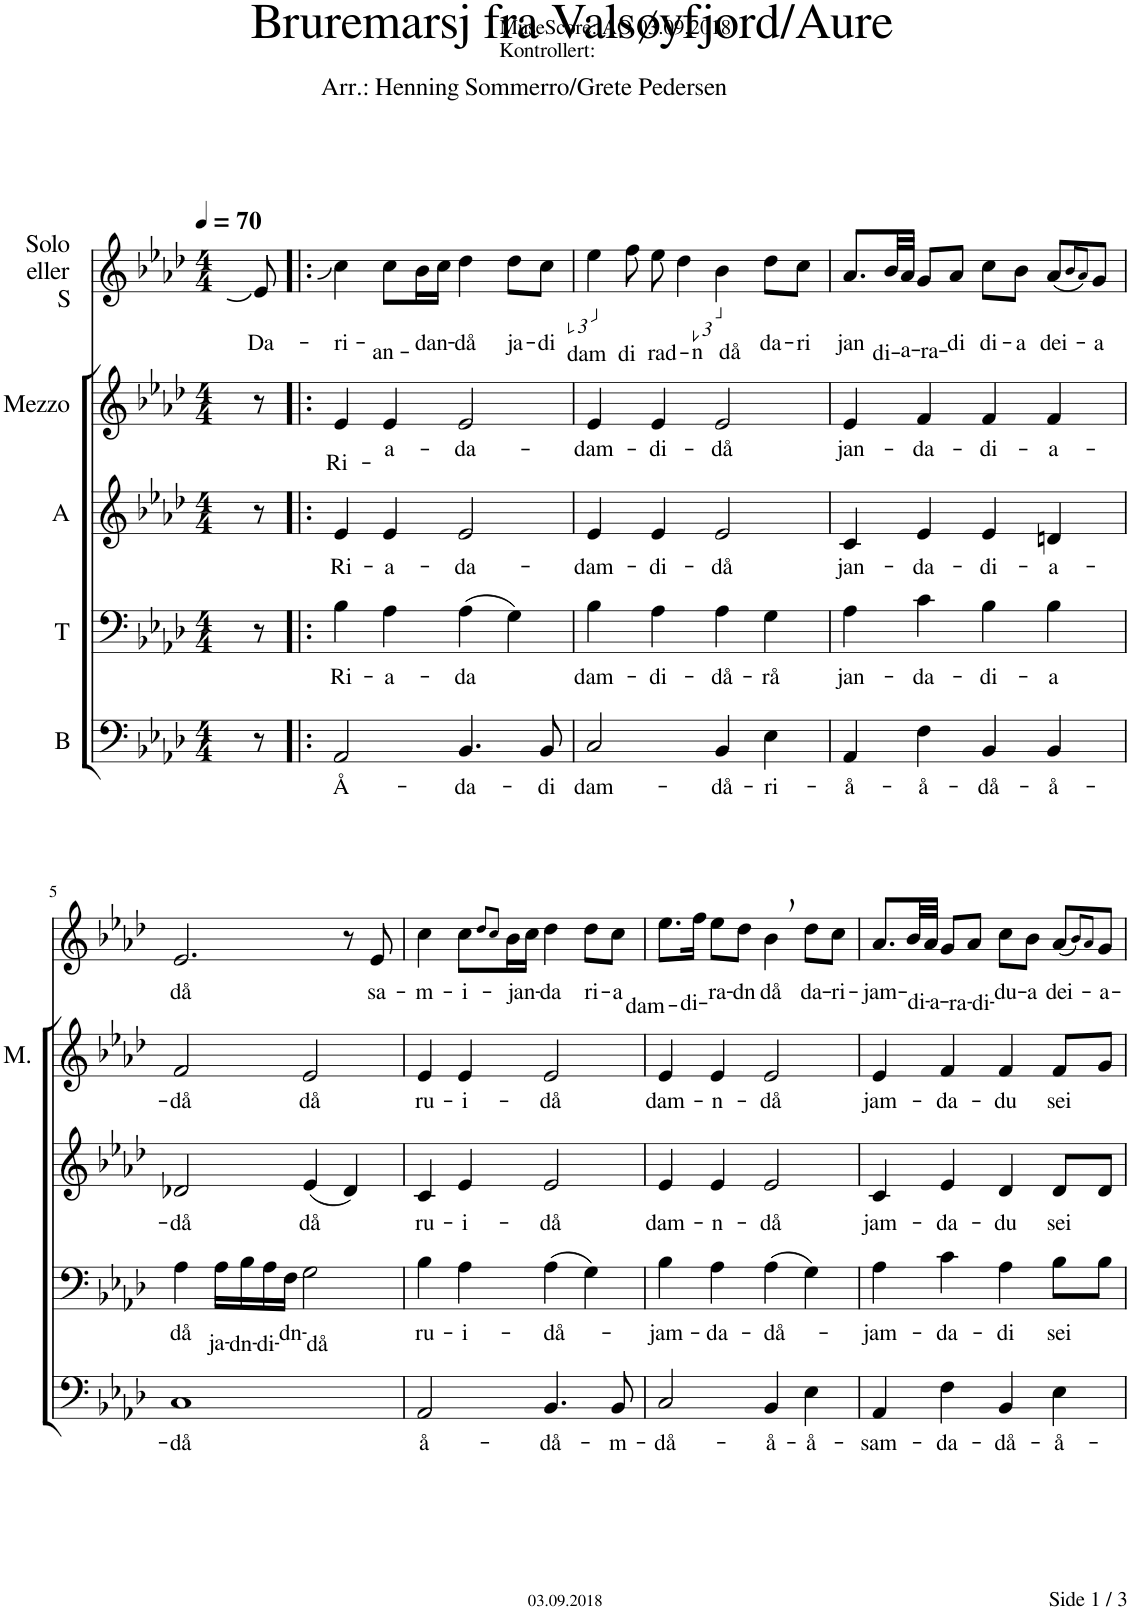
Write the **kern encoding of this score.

**kern	**text	**kern	**text	**kern	**text	**kern	**text	**kern	**text
*part5	*part5	*part4	*part4	*part3	*part3	*part2	*part2	*part1	*part1
*staff5	*staff5	*staff4	*staff4	*staff3	*staff3	*staff2	*staff2	*staff1	*staff1
*I"B	*	*I"T	*	*I"A	*	*I"Mezzo	*	*I"Solo eller S	*
*I'B	*	*I'T	*	*I'A	*	*I'M.	*	*	*
*clefF4	*	*clefF4	*	*clefG2	*	*clefG2	*	*clefG2	*
*k[b-e-a-d-]	*	*k[b-e-a-d-]	*	*k[b-e-a-d-]	*	*k[b-e-a-d-]	*	*k[b-e-a-d-]	*
*M4/4	*	*M4/4	*	*M4/4	*	*M4/4	*	*M4/4	*
*MM70	*	*MM70	*	*MM70	*	*MM70	*	*MM70	*
=1	=1	=1	=1	=1	=1	=1	=1	=1	=1
!	!	!	!	!	!	!	!	!	!LO:LY:b
8r	.	8r	.	8r	.	8r	.	8e-/	Da-
=2!|:	=2!|:	=2!|:	=2!|:	=2!|:	=2!|:	=2!|:	=2!|:	=2!|:	=2!|:
!	!LO:LY:b	!	!LO:LY:b	!	!LO:LY:b	!	!LO:LY:b	!	!LO:LY:b
2AA-/	Å-	4B-\	Ri-	4e-/	Ri-	4e-/	Ri-	4cc\	-ri-
!	!	!	!LO:LY:b	!	!LO:LY:b	!	!LO:LY:b	!	!LO:LY:b
.	.	4A-\	-a-	4e-/	-a-	4e-/	-a-	8cc\L	-an-
!	!	!	!	!	!	!	!	!	!LO:LY:b
.	.	.	.	.	.	.	.	16b-\L	-dan-
.	.	.	.	.	.	.	.	16cc\JJ	.
!	!LO:LY:b	!	!LO:LY:b	!	!LO:LY:b	!	!LO:LY:b	!	!LO:LY:b
4.BB-/	-da-	(4A-\	-da	2e-/	-da-	2e-/	-da-	4dd-\	-då
!	!	!	!	!	!	!	!	!	!LO:LY:b
.	.	4G\)	.	.	.	.	.	8dd-\L	ja-
!	!LO:LY:b	!	!	!	!	!	!	!	!LO:LY:b
8BB-/	-di	.	.	.	.	.	.	8cc\J	-di
=3	=3	=3	=3	=3	=3	=3	=3	=3	=3
!	!LO:LY:b	!	!LO:LY:b	!	!LO:LY:b	!	!LO:LY:b	!	!LO:LY:b
2C/	dam-	4B-\	dam-	4e-/	-dam-	4e-/	-dam-	6ee-\	dam
!	!	!	!	!	!	!	!	!	!LO:LY:b
.	.	.	.	.	.	.	.	12ff\	di
!	!	!	!LO:LY:b	!	!LO:LY:b	!	!LO:LY:b	!	!LO:LY:b
.	.	4A-\	-di-	4e-/	-di-	4e-/	-di-	12ee-\	rad-
!	!	!	!	!	!	!	!	!	!LO:LY:b
.	.	.	.	.	.	.	.	6dd-\	-n
!	!LO:LY:b	!	!LO:LY:b	!	!LO:LY:b	!	!LO:LY:b	!	!LO:LY:b
4BB-/	-då-	4A-\	-då-	2e-/	-då	2e-/	-då	4b-\	då
!	!LO:LY:b	!	!LO:LY:b	!	!	!	!	!	!LO:LY:b
4E-\	-ri-	4G\	-rå	.	.	.	.	8dd-\L	da-
!	!	!	!	!	!	!	!	!	!LO:LY:b
.	.	.	.	.	.	.	.	8cc\J	-ri
=4	=4	=4	=4	=4	=4	=4	=4	=4	=4
!	!LO:LY:b	!	!LO:LY:b	!	!LO:LY:b	!	!LO:LY:b	!	!LO:LY:b
4AA-/	-å-	4A-\	jan-	4c/	jan-	4e-/	jan-	8.a-/L	jan
!	!	!	!	!	!	!	!	!	!LO:LY:b
.	.	.	.	.	.	.	.	32b-/LL	di-
!	!	!	!	!	!	!	!	!	!LO:LY:b
.	.	.	.	.	.	.	.	32a-/JJJ	-a-
!	!LO:LY:b	!	!LO:LY:b	!	!LO:LY:b	!	!LO:LY:b	!	!LO:LY:b
4F\	-å-	4c\	-da-	4e-/	-da-	4f/	-da-	8g/L	-ra-
!	!	!	!	!	!	!	!	!	!LO:LY:b
.	.	.	.	.	.	.	.	8a-/J	-di
!	!LO:LY:b	!	!LO:LY:b	!	!LO:LY:b	!	!LO:LY:b	!	!LO:LY:b
4BB-/	-då-	4B-\	-di-	4e-/	-di-	4f/	-di-	8cc\L	di-
!	!	!	!	!	!	!	!	!	!LO:LY:b
.	.	.	.	.	.	.	.	8b-\J	-a
!	!LO:LY:b	!	!LO:LY:b	!	!LO:LY:b	!	!LO:LY:b	!	!LO:LY:b
4BB-/	-å-	4B-\	-a	4dn/	-a-	4f/	-a-	(8a-/L	dei-
.	.	.	.	.	.	.	.	8qb-/L	.
.	.	.	.	.	.	.	.	8qa-/J)	.
!	!	!	!	!	!	!	!	!	!LO:LY:b
.	.	.	.	.	.	.	.	8g/J	-a
!!LO:LB:g=z
=5	=5	=5	=5	=5	=5	=5	=5	=5	=5
!	!LO:LY:b	!	!LO:LY:b	!	!LO:LY:b	!	!LO:LY:b	!	!LO:LY:b
1C	-då	4A-\	då	2d-X/	-då	2f/	-då	2.e-/	då
!	!	!	!LO:LY:b	!	!	!	!	!	!
.	.	16A-\LL	ja-	.	.	.	.	.	.
!	!	!	!LO:LY:b	!	!	!	!	!	!
.	.	16B-\	-dn-	.	.	.	.	.	.
!	!	!	!LO:LY:b	!	!	!	!	!	!
.	.	16A-\	-di-	.	.	.	.	.	.
!	!	!	!LO:LY:b	!	!	!	!	!	!
.	.	16F\JJ	-dn-	.	.	.	.	.	.
!	!	!	!LO:LY:b	!	!LO:LY:b	!	!LO:LY:b	!	!
.	.	2G\	-då	(4e-/	då	2e-/	då	.	.
.	.	.	.	4d-/)	.	.	.	8r	.
!	!	!	!	!	!	!	!	!	!LO:LY:b
.	.	.	.	.	.	.	.	8e-/	sa-
=6	=6	=6	=6	=6	=6	=6	=6	=6	=6
!	!LO:LY:b	!	!LO:LY:b	!	!LO:LY:b	!	!LO:LY:b	!	!LO:LY:b
2AA-/	å-	4B-\	ru-	4c/	ru-	4e-/	ru-	4cc\	-m-
!	!	!	!LO:LY:b	!	!LO:LY:b	!	!LO:LY:b	!	!LO:LY:b
.	.	4A-\	-i-	4e-/	-i-	4e-/	-i-	8cc\L	-i-
.	.	.	.	.	.	.	.	8qdd-/L	.
.	.	.	.	.	.	.	.	8qcc/J	.
!	!	!	!	!	!	!	!	!	!LO:LY:b
.	.	.	.	.	.	.	.	16b-\L	-jan-
.	.	.	.	.	.	.	.	16cc\JJ	.
!	!LO:LY:b	!	!LO:LY:b	!	!LO:LY:b	!	!LO:LY:b	!	!LO:LY:b
4.BB-/	-då-	(4A-\	-då-	2e-/	-då	2e-/	-då	4dd-\	-da
!	!	!	!	!	!	!	!	!	!LO:LY:b
.	.	4G\)	.	.	.	.	.	8dd-\L	ri-
!	!LO:LY:b	!	!	!	!	!	!	!	!LO:LY:b
8BB-/	-m-	.	.	.	.	.	.	8cc\J	-a
=7	=7	=7	=7	=7	=7	=7	=7	=7	=7
!	!LO:LY:b	!	!LO:LY:b	!	!LO:LY:b	!	!LO:LY:b	!	!LO:LY:b
2C/	-då-	4B-\	-jam-	4e-/	dam-	4e-/	dam-	8.ee-\L	dam-
!	!	!	!	!	!	!	!	!	!LO:LY:b
.	.	.	.	.	.	.	.	16ff\Jk	-di-
!	!	!	!LO:LY:b	!	!LO:LY:b	!	!LO:LY:b	!	!LO:LY:b
.	.	4A-\	-da-	4e-/	-n-	4e-/	-n-	8ee-\L	-ra-
!	!	!	!	!	!	!	!	!	!LO:LY:b
.	.	.	.	.	.	.	.	8dd-\J	-dn
!	!LO:LY:b	!	!LO:LY:b	!	!LO:LY:b	!	!LO:LY:b	!	!LO:LY:b
4BB-/	-å-	(4A-\	-då-	2e-/	-då	2e-/	-då	4b-,\	då
!	!LO:LY:b	!	!	!	!	!	!	!	!LO:LY:b
4E-\	-å-	4G\)	.	.	.	.	.	8dd-\L	da-
!	!	!	!	!	!	!	!	!	!LO:LY:b
.	.	.	.	.	.	.	.	8cc\J	-ri-
=8	=8	=8	=8	=8	=8	=8	=8	=8	=8
!	!LO:LY:b	!	!LO:LY:b	!	!LO:LY:b	!	!LO:LY:b	!	!LO:LY:b
4AA-/	-sam-	4A-\	-jam-	4c/	jam-	4e-/	jam-	8.a-/L	-jam-
!	!	!	!	!	!	!	!	!	!LO:LY:b
.	.	.	.	.	.	.	.	32b-/LL	-di-
!	!	!	!	!	!	!	!	!	!LO:LY:b
.	.	.	.	.	.	.	.	32a-/JJJ	-a-
!	!LO:LY:b	!	!LO:LY:b	!	!LO:LY:b	!	!LO:LY:b	!	!LO:LY:b
4F\	-da-	4c\	-da-	4e-/	-da-	4f/	-da-	8g/L	-ra-
!	!	!	!	!	!	!	!	!	!LO:LY:b
.	.	.	.	.	.	.	.	8a-/J	-di-
!	!LO:LY:b	!	!LO:LY:b	!	!LO:LY:b	!	!LO:LY:b	!	!LO:LY:b
4BB-/	-då-	4A-\	-di	4d-/	-du	4f/	-du	8cc\L	-du-
!	!	!	!	!	!	!	!	!	!LO:LY:b
.	.	.	.	.	.	.	.	8b-\J	-a
!	!LO:LY:b	!	!LO:LY:b	!	!LO:LY:b	!	!LO:LY:b	!	!LO:LY:b
4E-\	-å-	8B-\L	sei	8d-/L	sei	8f/L	sei	(8a-/L	dei-
.	.	.	.	.	.	.	.	8qb-/L)	.
.	.	.	.	.	.	.	.	8qa-/J	.
!	!	!	!	!	!	!	!	!	!LO:LY:b
.	.	8B-\J	.	8d-/J	.	8g/J	.	8g/J	-a-
=	=	=	=	=	=	=	=	=	=
*-	*-	*-	*-	*-	*-	*-	*-	*-	*-
